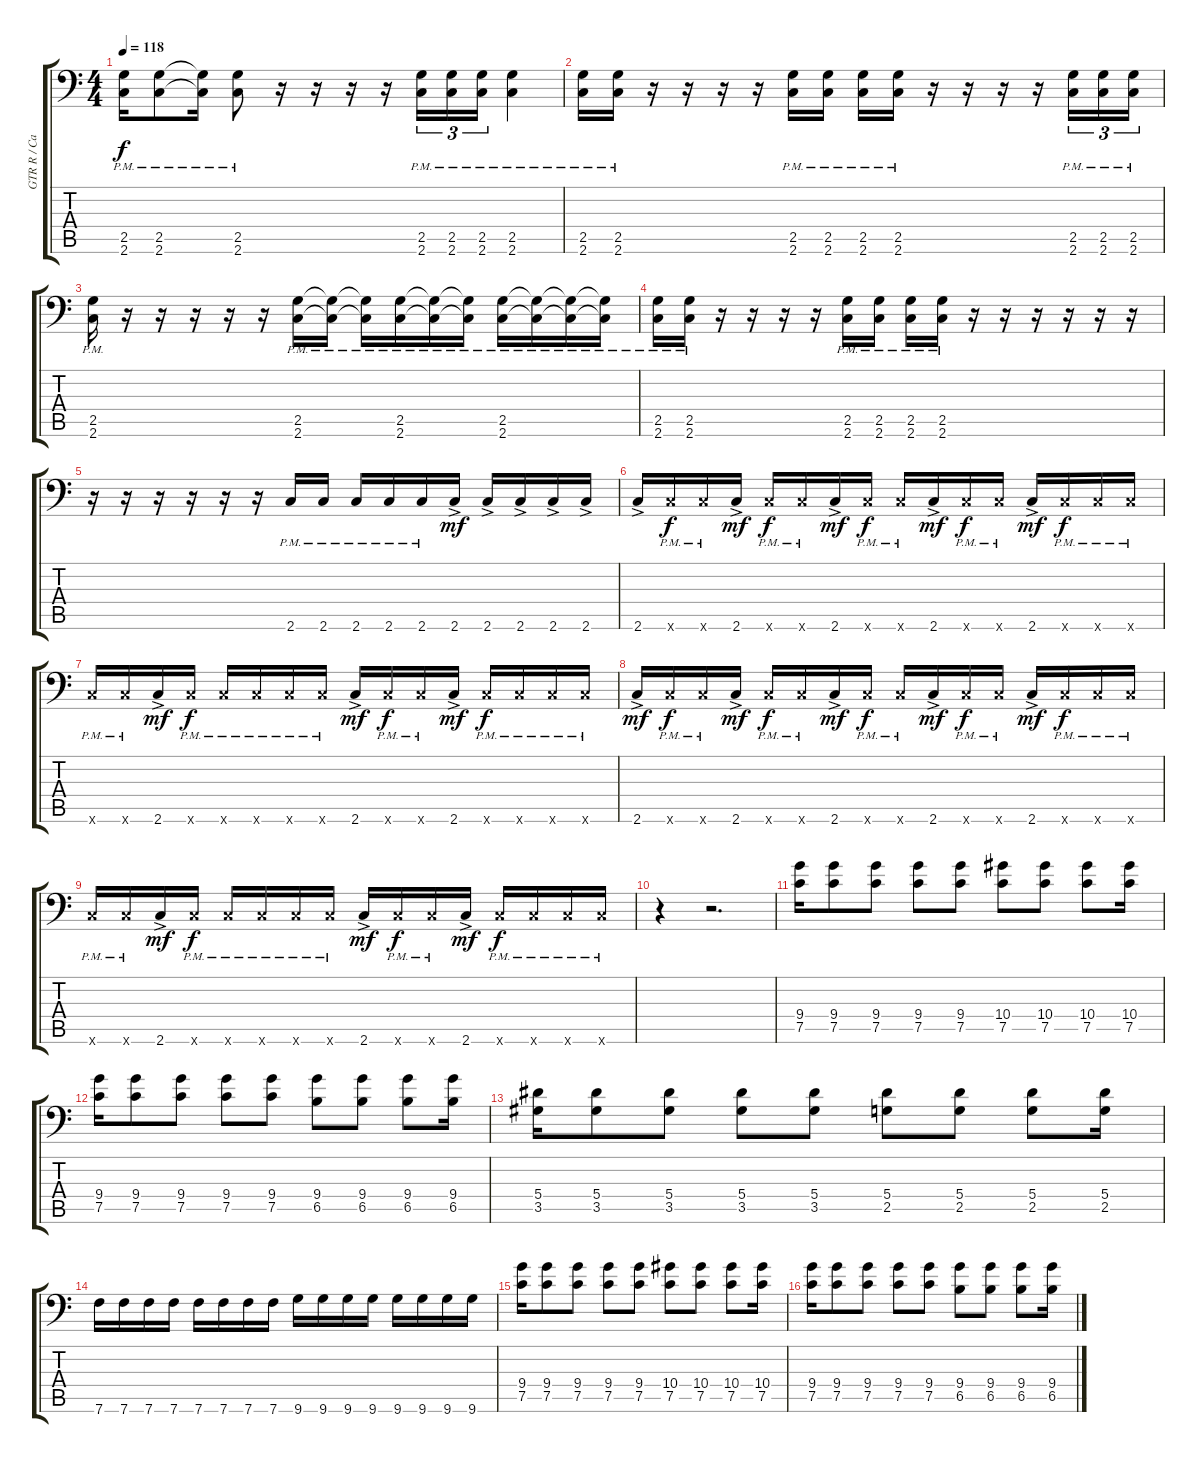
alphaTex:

\track ("GTR R / Carlos" "GTR R / Ca") {instrument distortionguitar}
\staff {score tabs}
\tuning (C4 G3 Eb3 Bb2 F2 Bb1) {hide}
\ts (4 4)
\tempo 118
\clef f4
\ks c
(2.5{pm t} 2.6{pm t}).16{dy f} (2.5{pm} 2.6{pm}).8 (2.5{pm t} 2.6{pm t}).16 (2.5{pm} 2.6{pm}).8 r.16 r.16 r.16 r.16 (2.5{pm} 2.6{pm}).16{tu (3 2)} (2.5{pm} 2.6{pm}).16{tu (3 2)} (2.5{pm} 2.6{pm}).16{tu (3 2)} (2.5{pm} 2.6{pm}).4 |
(2.5{pm} 2.6{pm}).16 (2.5{pm} 2.6{pm}).16 r.16 r.16 r.16 r.16 (2.5{pm} 2.6{pm}).16 (2.5{pm} 2.6{pm}).16 (2.5{pm} 2.6{pm}).16 (2.5{pm} 2.6{pm}).16 r.16 r.16 r.16 r.16 (2.5{pm} 2.6{pm}).16{tu (3 2)} (2.5{pm} 2.6{pm}).16{tu (3 2)} (2.5{pm} 2.6{pm}).16{tu (3 2)} |
(2.5{pm} 2.6{pm}).16 r.16 r.16 r.16 r.16 r.16 (2.5{pm} 2.6{pm}).16 (2.5{pm t} 2.6{pm t}).16 (2.5{pm t} 2.6{pm t}).16 (2.5{pm} 2.6{pm}).16 (2.5{pm t} 2.6{pm t}).16 (2.5{pm t} 2.6{pm t}).16 (2.5{pm} 2.6{pm}).16 (2.5{pm t} 2.6{pm t}).16 (2.5{pm t} 2.6{pm t}).16 (2.5{pm t} 2.6{pm t}).16 |
(2.5{pm} 2.6{pm}).16 (2.5{pm} 2.6{pm}).16 r.16 r.16 r.16 r.16 (2.5{pm} 2.6{pm}).16 (2.5{pm} 2.6{pm}).16 (2.5{pm} 2.6{pm}).16 (2.5{pm} 2.6{pm}).16 r.16 r.16 r.16 r.16 r.16 r.16 |
r.16 r.16 r.16 r.16 r.16 r.16 2.6{pm}.16 2.6{pm}.16 2.6{pm}.16 2.6{pm}.16 2.6{pm}.16 2.6{ac}.16{dy mf} 2.6{ac}.16 2.6{ac}.16 2.6{ac}.16 2.6{ac}.16 |
2.6{ac}.16 2.6{pm x}.16{dy f} 2.6{pm x}.16 2.6{ac}.16{dy mf} 2.6{pm x}.16{dy f} 2.6{pm x}.16 2.6{ac}.16{dy mf} 2.6{pm x}.16{dy f} 2.6{pm x}.16 2.6{ac}.16{dy mf} 2.6{pm x}.16{dy f} 2.6{pm x}.16 2.6{ac}.16{dy mf} 2.6{pm x}.16{dy f} 2.6{pm x}.16 2.6{pm x}.16 |
2.6{pm x}.16 2.6{pm x}.16 2.6{ac}.16{dy mf} 2.6{pm x}.16{dy f} 2.6{pm x}.16 2.6{pm x}.16 2.6{pm x}.16 2.6{pm x}.16 2.6{ac}.16{dy mf} 2.6{pm x}.16{dy f} 2.6{pm x}.16 2.6{ac}.16{dy mf} 2.6{pm x}.16{dy f} 2.6{pm x}.16 2.6{pm x}.16 2.6{pm x}.16 |
2.6{ac}.16{dy mf} 2.6{pm x}.16{dy f} 2.6{pm x}.16 2.6{ac}.16{dy mf} 2.6{pm x}.16{dy f} 2.6{pm x}.16 2.6{ac}.16{dy mf} 2.6{pm x}.16{dy f} 2.6{pm x}.16 2.6{ac}.16{dy mf} 2.6{pm x}.16{dy f} 2.6{pm x}.16 2.6{ac}.16{dy mf} 2.6{pm x}.16{dy f} 2.6{pm x}.16 2.6{pm x}.16 |
2.6{pm x}.16 2.6{pm x}.16 2.6{ac}.16{dy mf} 2.6{pm x}.16{dy f} 2.6{pm x}.16 2.6{pm x}.16 2.6{pm x}.16 2.6{pm x}.16 2.6{ac}.16{dy mf} 2.6{pm x}.16{dy f} 2.6{pm x}.16 2.6{ac}.16{dy mf} 2.6{pm x}.16{dy f} 2.6{pm x}.16 2.6{pm x}.16 2.6{pm x}.16 |
r.4 r.2{d} |
(9.4 7.5).16 (9.4 7.5).8 (9.4 7.5).8 (9.4 7.5).8 (9.4 7.5).8 (10.4 7.5).8 (10.4 7.5).8 (10.4 7.5).8 (10.4 7.5).16 |
(9.4 7.5).16 (9.4 7.5).8 (9.4 7.5).8 (9.4 7.5).8 (9.4 7.5).8 (9.4 6.5).8 (9.4 6.5).8 (9.4 6.5).8 (9.4 6.5).16 |
(5.4 3.5).16 (5.4 3.5).8 (5.4 3.5).8 (5.4 3.5).8 (5.4 3.5).8 (5.4 2.5).8 (5.4 2.5).8 (5.4 2.5).8 (5.4 2.5).16 |
7.6.16 7.6.16 7.6.16 7.6.16 7.6.16 7.6.16 7.6.16 7.6.16 9.6.16 9.6.16 9.6.16 9.6.16 9.6.16 9.6.16 9.6.16 9.6.16 |
(9.4 7.5).16 (9.4 7.5).8 (9.4 7.5).8 (9.4 7.5).8 (9.4 7.5).8 (10.4 7.5).8 (10.4 7.5).8 (10.4 7.5).8 (10.4 7.5).16 |
(9.4 7.5).16 (9.4 7.5).8 (9.4 7.5).8 (9.4 7.5).8 (9.4 7.5).8 (9.4 6.5).8 (9.4 6.5).8 (9.4 6.5).8 (9.4 6.5).16
